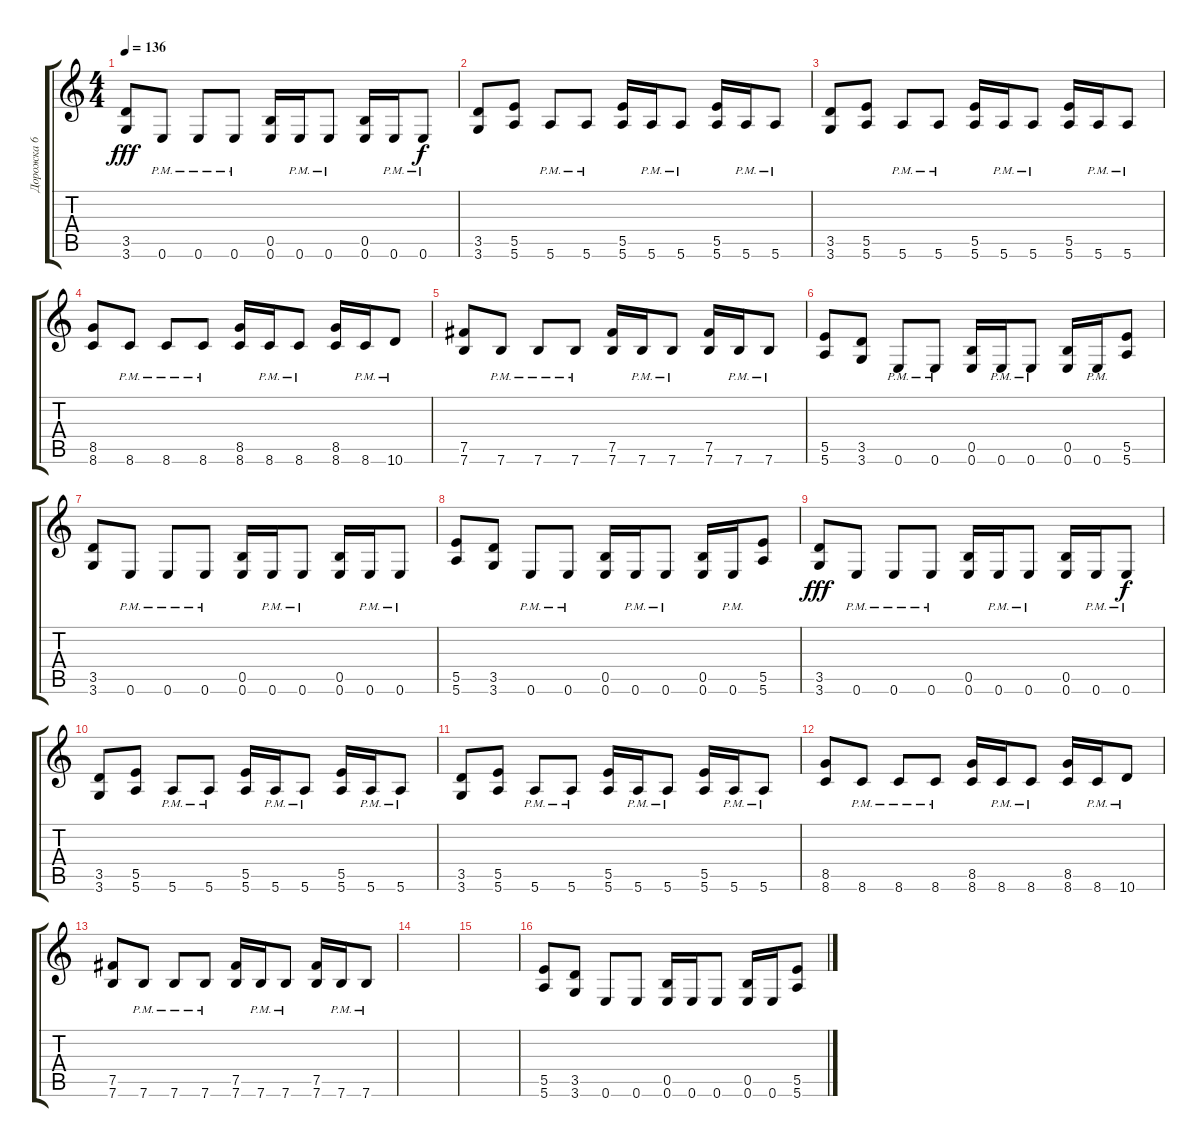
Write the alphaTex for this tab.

\track ("Дорожка 6" "Дорожка 6") {instrument overdrivenguitar}
\staff {score tabs}
\tuning (E4 B3 G3 E3 B2 E2) {hide}
\ts (4 4)
\tempo 136
\clef g2
\ks c
(3.5 3.6).8{dy fff} 0.6{pm}.8 0.6{pm}.8 0.6{pm}.8 (0.5 0.6).16 0.6{pm}.16 0.6{pm}.8 (0.5 0.6).16 0.6{pm}.16 0.6{pm}.8{dy f} |
(3.5 3.6).8 (5.5 5.6).8 5.6{pm}.8 5.6{pm}.8 (5.5 5.6).16 5.6{pm}.16 5.6{pm}.8 (5.5 5.6).16 5.6{pm}.16 5.6{pm}.8 |
(3.5 3.6).8 (5.5 5.6).8 5.6{pm}.8 5.6{pm}.8 (5.5 5.6).16 5.6{pm}.16 5.6{pm}.8 (5.5 5.6).16 5.6{pm}.16 5.6{pm}.8 |
(8.5 8.6).8 8.6{pm}.8 8.6{pm}.8 8.6{pm}.8 (8.5 8.6).16 8.6{pm}.16 8.6{pm}.8 (8.5 8.6).16 8.6{pm}.16 10.6{pm}.8 |
(7.5 7.6).8 7.6{pm}.8 7.6{pm}.8 7.6{pm}.8 (7.5 7.6).16 7.6{pm}.16 7.6{pm}.8 (7.5 7.6).16 7.6{pm}.16 7.6{pm}.8 |
(5.5 5.6).8 (3.5 3.6).8 0.6{pm}.8 0.6{pm}.8 (0.5 0.6).16 0.6{pm}.16 0.6{pm}.8 (0.5 0.6).16 0.6{pm}.16 (5.5 5.6).8 |
(3.5 3.6).8 0.6{pm}.8 0.6{pm}.8 0.6{pm}.8 (0.5 0.6).16 0.6{pm}.16 0.6{pm}.8 (0.5 0.6).16 0.6{pm}.16 0.6{pm}.8 |
(5.5 5.6).8 (3.5 3.6).8 0.6{pm}.8 0.6{pm}.8 (0.5 0.6).16 0.6{pm}.16 0.6{pm}.8 (0.5 0.6).16 0.6{pm}.16 (5.5 5.6).8 |
(3.5 3.6).8{dy fff} 0.6{pm}.8 0.6{pm}.8 0.6{pm}.8 (0.5 0.6).16 0.6{pm}.16 0.6{pm}.8 (0.5 0.6).16 0.6{pm}.16 0.6{pm}.8{dy f} |
(3.5 3.6).8 (5.5 5.6).8 5.6{pm}.8 5.6{pm}.8 (5.5 5.6).16 5.6{pm}.16 5.6{pm}.8 (5.5 5.6).16 5.6{pm}.16 5.6{pm}.8 |
(3.5 3.6).8 (5.5 5.6).8 5.6{pm}.8 5.6{pm}.8 (5.5 5.6).16 5.6{pm}.16 5.6{pm}.8 (5.5 5.6).16 5.6{pm}.16 5.6{pm}.8 |
(8.5 8.6).8 8.6{pm}.8 8.6{pm}.8 8.6{pm}.8 (8.5 8.6).16 8.6{pm}.16 8.6{pm}.8 (8.5 8.6).16 8.6{pm}.16 10.6{pm}.8 |
(7.5 7.6).8 7.6{pm}.8 7.6{pm}.8 7.6{pm}.8 (7.5 7.6).16 7.6{pm}.16 7.6{pm}.8 (7.5 7.6).16 7.6{pm}.16 7.6{pm}.8 |
|
|
(5.5 5.6).8 (3.5 3.6).8 0.6.8 0.6.8 (0.5 0.6).16 0.6.16 0.6.8 (0.5 0.6).16 0.6.16 (5.5 5.6).8
